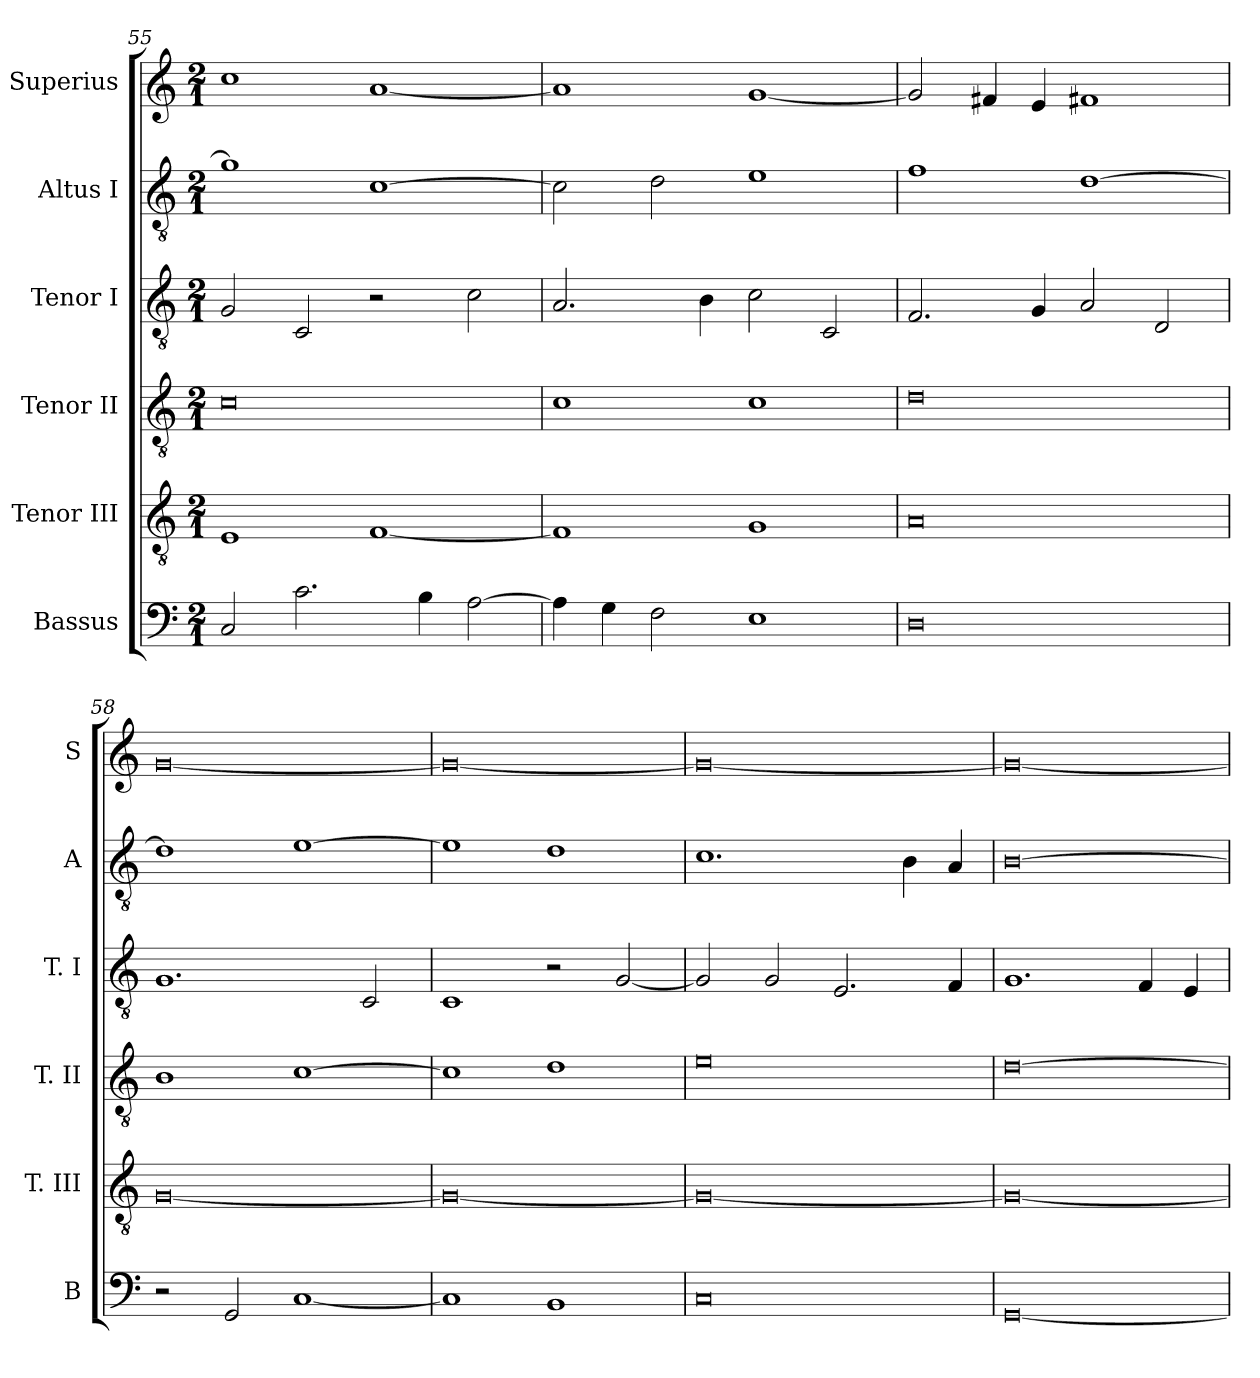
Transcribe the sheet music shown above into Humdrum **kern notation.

**kern	**kern	**kern	**kern	**kern	**kern
*part6	*part5	*part4	*part3	*part2	*part1
*staff6	*staff5	*staff4	*staff3	*staff2	*staff1
*I"Bassus	*I"Tenor III	*I"Tenor II	*I"Tenor I	*I"Altus I	*I"Superius
*I'B	*I'T. III	*I'T. II	*I'T. I	*I'A	*I'S
*clefF4	*clefGv2	*clefGv2	*clefGv2	*clefGv2	*clefG2
*k[]	*k[]	*k[]	*k[]	*k[]	*k[]
*C:	*C:	*C:	*C:	*C:	*C:
*M2/1	*M2/1	*M2/1	*M2/1	*M2/1	*M2/1
=55	=55	=55	=55	=55	=55
2C	1E	0c	2G	1g]	1cc
2.c	.	.	2C	.	.
.	[1F	.	2r	[1c	[1a
4B	.	.	.	.	.
[2A	.	.	2c	.	.
=56	=56	=56	=56	=56	=56
4A]	1F]	1c	2.A	2c]	1a]
4G	.	.	.	.	.
2F	.	.	.	2d	.
.	.	.	4B	.	.
1E	1G	1c	2c	1e	[1g
.	.	.	2C	.	.
=57	=57	=57	=57	=57	=57
0D	0A	0d	2.F	1f	2g]
.	.	.	.	.	4f#X
.	.	.	4G	.	4e
.	.	.	2A	[1d	1f#X
.	.	.	2D	.	.
=58	=58	=58	=58	=58	=58
2r	[0G	1B	1.G	1d]	[0g
2GG	.	.	.	.	.
[1C	.	[1c	.	[1e	.
.	.	.	2C	.	.
=59	=59	=59	=59	=59	=59
1C]	0G_	1c]	1C	1e]	0g_
1BB	.	1d	2r	1d	.
.	.	.	[2G	.	.
=60	=60	=60	=60	=60	=60
0C	0G_	0e	2G]	1.c	0g_
.	.	.	2G	.	.
.	.	.	2.E	.	.
.	.	.	.	4B	.
.	.	.	4F	4A	.
=61	=61	=61	=61	=61	=61
[0GG	0G_	[0d	1.G	[0B	0g_
.	.	.	4F	.	.
.	.	.	4E	.	.
=	=	=	=	=	=
*-	*-	*-	*-	*-	*-
